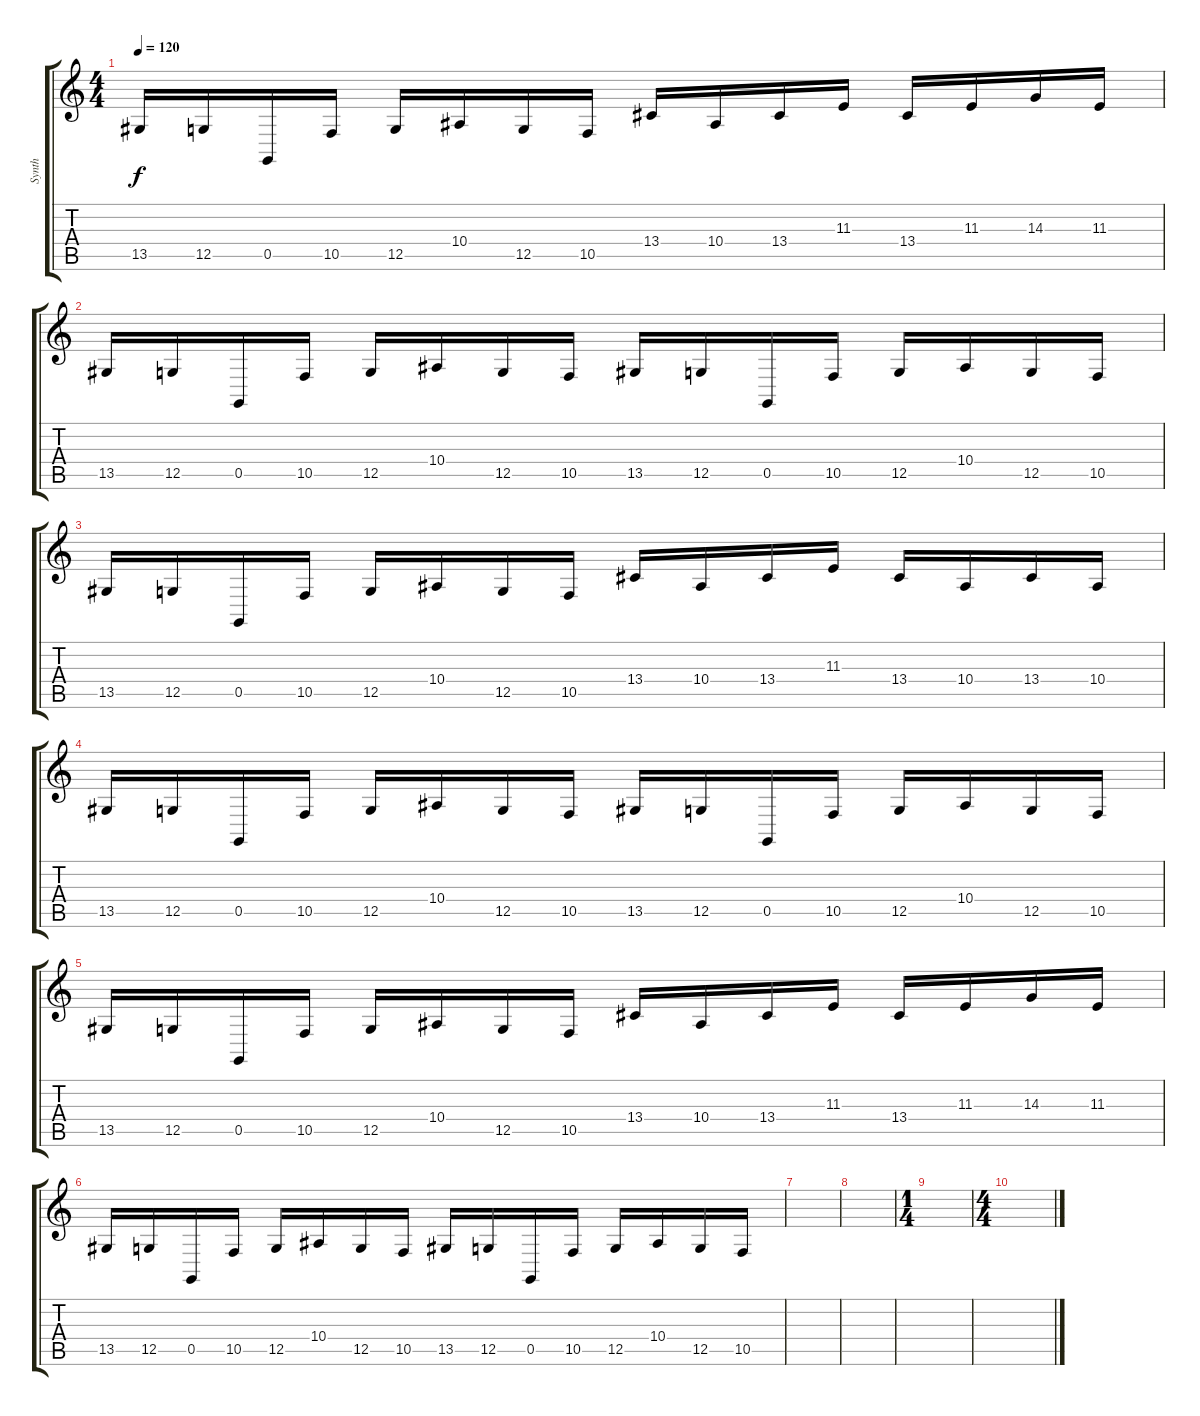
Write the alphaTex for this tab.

\track ("Synth" "Synth") {instrument lead2sawtooth}
\staff {score tabs}
\tuning (D4 A3 F3 C3 G2 C2) {hide}
\ts (4 4)
\tempo 120
\clef g2
\ks c
13.5.16{dy f} 12.5.16 0.5.16 10.5.16 12.5.16 10.4.16 12.5.16 10.5.16 13.4.16 10.4.16 13.4.16 11.3.16 13.4.16 11.3.16 14.3.16 11.3.16 |
13.5.16 12.5.16 0.5.16 10.5.16 12.5.16 10.4.16 12.5.16 10.5.16 13.5.16 12.5.16 0.5.16 10.5.16 12.5.16 10.4.16 12.5.16 10.5.16 |
13.5.16 12.5.16 0.5.16 10.5.16 12.5.16 10.4.16 12.5.16 10.5.16 13.4.16 10.4.16 13.4.16 11.3.16 13.4.16 10.4.16 13.4.16 10.4.16 |
13.5.16 12.5.16 0.5.16 10.5.16 12.5.16 10.4.16 12.5.16 10.5.16 13.5.16 12.5.16 0.5.16 10.5.16 12.5.16 10.4.16 12.5.16 10.5.16 |
13.5.16 12.5.16 0.5.16 10.5.16 12.5.16 10.4.16 12.5.16 10.5.16 13.4.16 10.4.16 13.4.16 11.3.16 13.4.16 11.3.16 14.3.16 11.3.16 |
13.5.16 12.5.16 0.5.16 10.5.16 12.5.16 10.4.16 12.5.16 10.5.16 13.5.16 12.5.16 0.5.16 10.5.16 12.5.16 10.4.16 12.5.16 10.5.16 |
|
|
\ts (1 4)
|
\ts (4 4)
